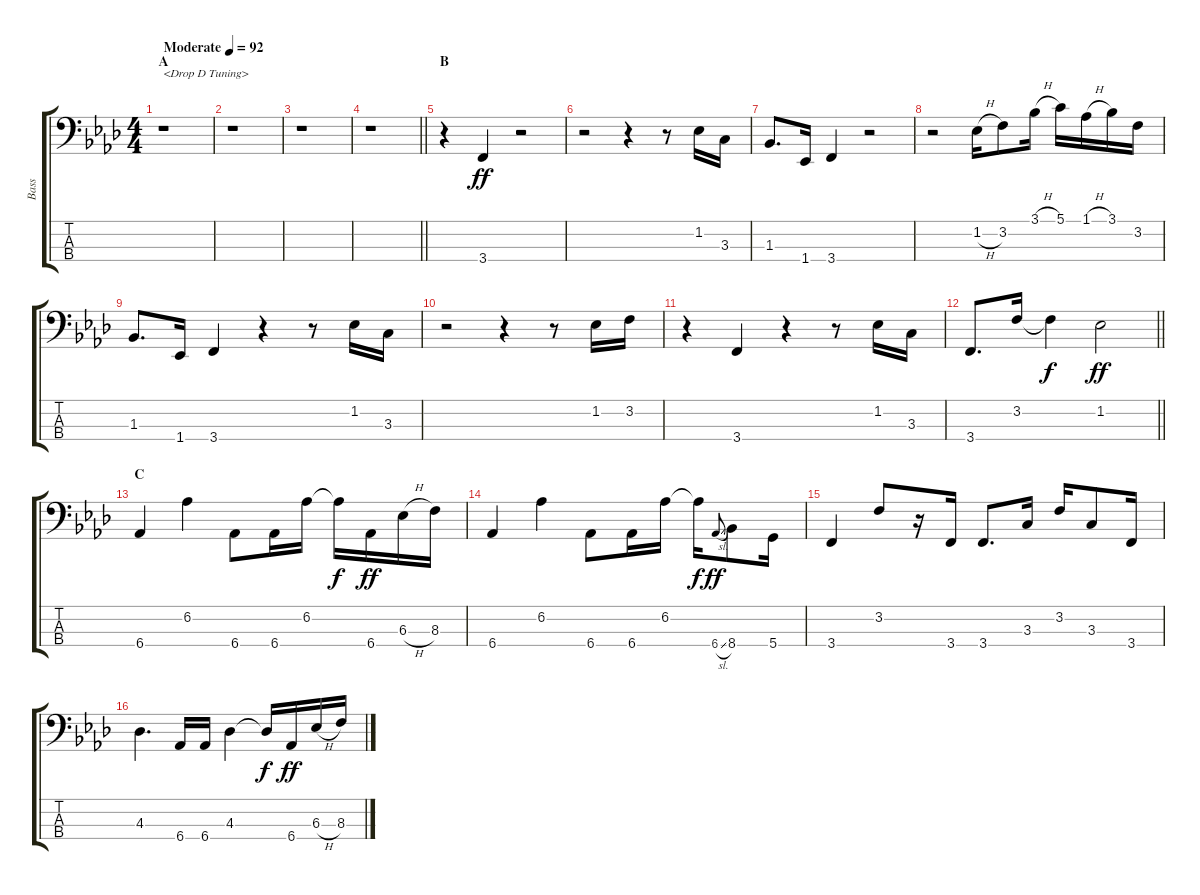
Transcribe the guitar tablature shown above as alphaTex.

\track ("Bass" "Bass") {instrument electricbasspick}
\staff {score tabs}
\tuning (G2 D2 A1 D1) {hide}
\ts (4 4)
\section ("" "A")
\tempo (92 "Moderate")
\clef f4
\ks ab
r.1{txt "<Drop D Tuning>" dy ff instrument electricbasspick} |
r.1 |
r.1 |
\barLineRight lightlight
r.1 |
\section ("" "B")
r.4 3.4.4 r.2 |
r.2 r.4 r.8 1.2.16 3.3.16 |
1.3.8{d} 1.4.16 3.4.4 r.2 |
r.2 1.2{h}.16 3.2.8 3.1{h}.16 5.1.16 1.1{h}.16 3.1.16 3.2.16 |
1.3.8{d} 1.4.16 3.4.4 r.4 r.8 1.2.16 3.3.16 |
r.2 r.4 r.8 1.2.16 3.2.16 |
r.4 3.4.4 r.4 r.8 1.2.16 3.3.16 |
\barLineRight lightlight
3.4.8{d} 3.2.16 3.2{t}.4{dy f} 1.2.2{dy ff} |
\section ("" "C")
6.4.4 6.2.4 6.4.8 6.4.16 6.2.16 6.2{t}.16{dy f} 6.4.16{dy ff} 6.3{h}.16 8.3.16 |
6.4.4 6.2.4 6.4.8 6.4.16 6.2.16 6.2{t}.16{dy f} 6.4{sl}.8{gr onbeat dy ff} 8.4.8 5.4.16 |
3.4.4 3.2.8 r.16 3.4.16 3.4.8{d} 3.3.16 3.2.16 3.3.8 3.4.16 |
4.3.4{d} 6.4.16 6.4.16 4.3.4 4.3{t}.16{dy f} 6.4.16{dy ff} 6.3{h}.16 8.3.16
